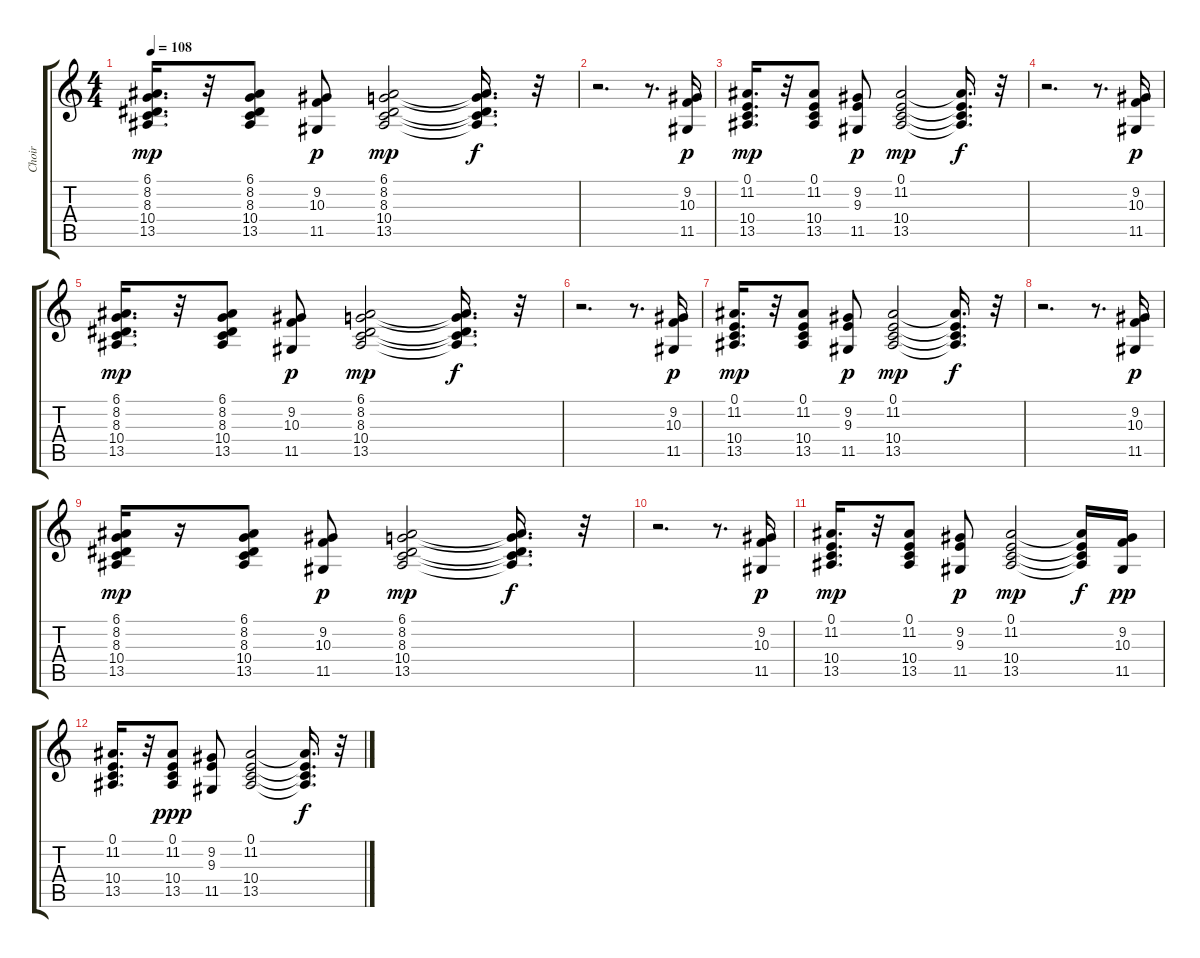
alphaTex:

\track ("Choir" "Choir") {instrument choiraahs}
\staff {score tabs}
\tuning (E4 B3 G3 D3 A2 E2) {hide}
\ts (4 4)
\tempo 108
\clef g2
\ks c
(6.1 8.2 8.3 10.4 13.5).16{d dy mp} r.32 (6.1 8.2 8.3 10.4 13.5).8 (9.2 10.3 11.5).8{dy p} (6.1 8.2 8.3 10.4 13.5).2{dy mp} (6.1{t} 8.2{t} 8.3{t} 10.4{t} 13.5{t}).16{d dy f} r.32 |
r.2{d} r.8{d} (9.2 10.3 11.5).16{dy p} |
(0.1 11.2 10.4 13.5).16{d dy mp} r.32 (0.1 11.2 10.4 13.5).8 (9.2 9.3 11.5).8{dy p} (0.1 11.2 10.4 13.5).2{dy mp} (0.1{t} 11.2{t} 10.4{t} 13.5{t}).16{d dy f} r.32 |
r.2{d} r.8{d} (9.2 10.3 11.5).16{dy p} |
(6.1 8.2 8.3 10.4 13.5).16{d dy mp} r.32 (6.1 8.2 8.3 10.4 13.5).8 (9.2 10.3 11.5).8{dy p} (6.1 8.2 8.3 10.4 13.5).2{dy mp} (6.1{t} 8.2{t} 8.3{t} 10.4{t} 13.5{t}).16{d dy f} r.32 |
r.2{d} r.8{d} (9.2 10.3 11.5).16{dy p} |
(0.1 11.2 10.4 13.5).16{d dy mp} r.32 (0.1 11.2 10.4 13.5).8 (9.2 9.3 11.5).8{dy p} (0.1 11.2 10.4 13.5).2{dy mp} (0.1{t} 11.2{t} 10.4{t} 13.5{t}).16{d dy f} r.32 |
r.2{d} r.8{d} (9.2 10.3 11.5).16{dy p} |
(6.1 8.2 8.3 10.4 13.5).16{dy mp} r.16 (6.1 8.2 8.3 10.4 13.5).8 (9.2 10.3 11.5).8{dy p} (6.1 8.2 8.3 10.4 13.5).2{dy mp} (6.1{t} 8.2{t} 8.3{t} 10.4{t} 13.5{t}).16{d dy f} r.32 |
r.2{d} r.8{d} (9.2 10.3 11.5).16{dy p} |
(0.1 11.2 10.4 13.5).16{d dy mp} r.32 (0.1 11.2 10.4 13.5).8 (9.2 9.3 11.5).8{dy p} (0.1 11.2 10.4 13.5).2{dy mp} (0.1{t} 11.2{t} 10.4{t} 13.5{t}).16{dy f} (9.2 10.3 11.5).16{dy pp} |
(0.1 11.2 10.4 13.5).16{d} r.32 (0.1 11.2 10.4 13.5).8{dy ppp} (9.2 9.3 11.5).8 (0.1 11.2 10.4 13.5).2 (0.1{t} 11.2{t} 10.4{t} 13.5{t}).16{d dy f} r.32
